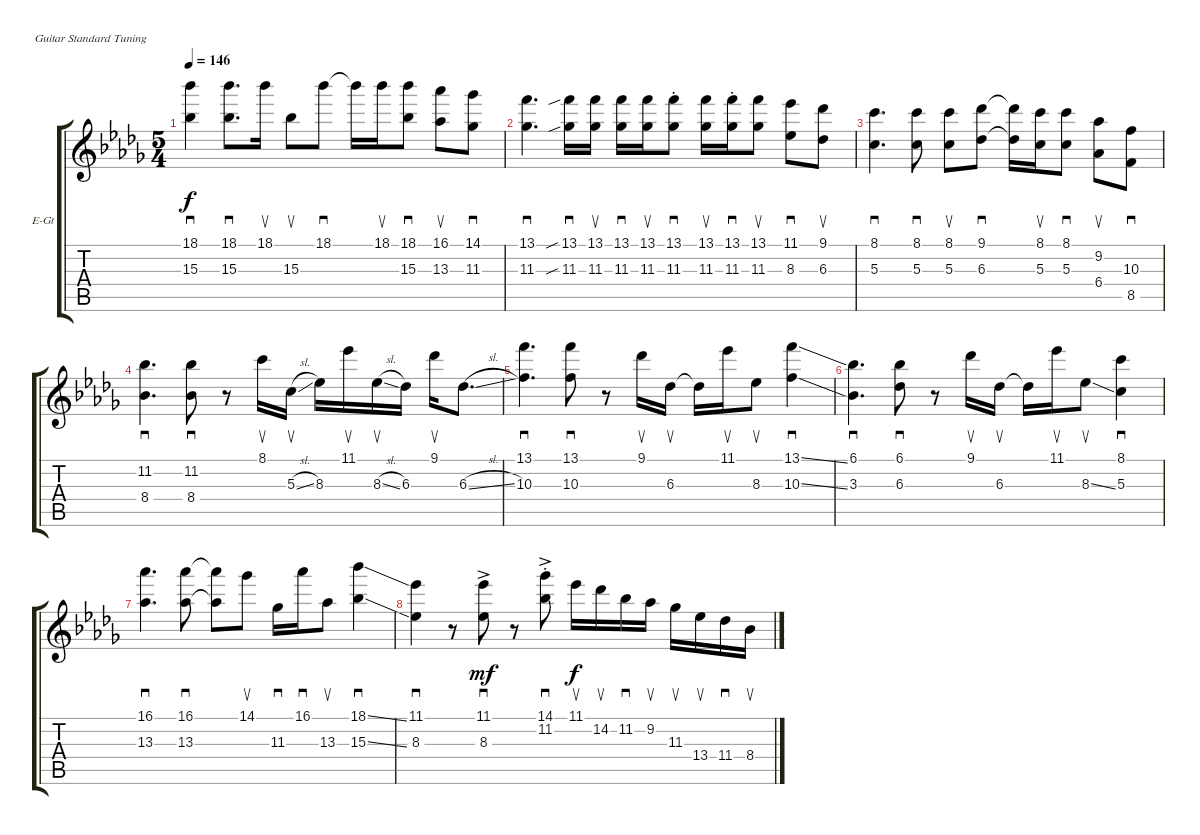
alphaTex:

\bracketExtendMode groupsimilarinstruments
\firstSystemTrackNameOrientation horizontal
\otherSystemsTrackNameOrientation horizontal
\track ("George Benson Lead Guitar" "E-Gt") {instrument electricguitarjazz}
\staff {score tabs}
\tuning (E4 B3 G3 D3 A2 E2)
\ts (5 4)
\tempo 146
\clef g2
\ks db
(18.1 15.3).4{sd dy f} (18.1 15.3).8{d sd} 18.1.16{su} 15.3.8{su} 18.1.8{sd} 18.1{t}.16 18.1.16{su} (18.1 15.3).8{sd} (16.1 13.3).8{su} (14.1 11.3).8{sd} |
(13.1 11.3).4{d sd} (13.1{sib} 11.3{sib}).16{sd} (13.1 11.3).16{su} (13.1 11.3).16{sd} (13.1 11.3).16{su} (13.1{st} 11.3{st}).8{sd} (13.1 11.3).16{su} (13.1{st} 11.3{st}).16{sd} (13.1 11.3).8{su} (11.1 8.3).8{sd} (9.1 6.3).8{su} |
(8.1 5.3).4{d sd} (8.1 5.3).8{sd} (8.1 5.3).8{su} (9.1 6.3).8{sd} (9.1{t} 6.3{t}).16 (8.1 5.3).16{su} (8.1 5.3).8{sd} (9.2 6.4).8{su} (10.3 8.5).8{sd} |
(11.2 8.4).4{d sd} (11.2 8.4).8{sd} r.8 8.1.16{su} 5.3{sl}.16{su} 8.3.16 11.1.16{su} 8.3{sl}.16{su} 6.3.16 9.1.16{su} 6.3{sl}.8{d} |
(13.1 10.3).4{d sd} (13.1 10.3).8{sd} r.8 9.1.16{su} 6.3.16{su} 6.3{t}.16 11.1.16{su} 8.3.8{su} (13.1{ss} 10.3{ss}).4{sd} |
(6.1 3.3).4{d sd} (6.1 6.3).8{sd} r.8 9.1.16{su} 6.3.16{su} 6.3{t}.16 11.1.16{su} 8.3{ss}.8{su} (8.1 5.3).4{sd} |
(16.1 13.3).4{d sd} (16.1 13.3).8{sd} (16.1{t} 13.3{t}).8 14.1.8{su} 11.3.16{sd} 16.1.16{sd} 13.3.8{su} (18.1{ss} 15.3{ss}).4{sd} |
(11.1 8.3).4{sd} r.8 (11.1{ac} 8.3{ac}).8{sd dy mf} r.8 (14.1{ac st} 11.2{ac st}).8{sd} 11.1.16{su dy f} 14.2.16{su} 11.2.16{sd} 9.2.16{su} 11.3.16{su} 13.4.16{su} 11.4.16{sd} 8.4.16{su}
